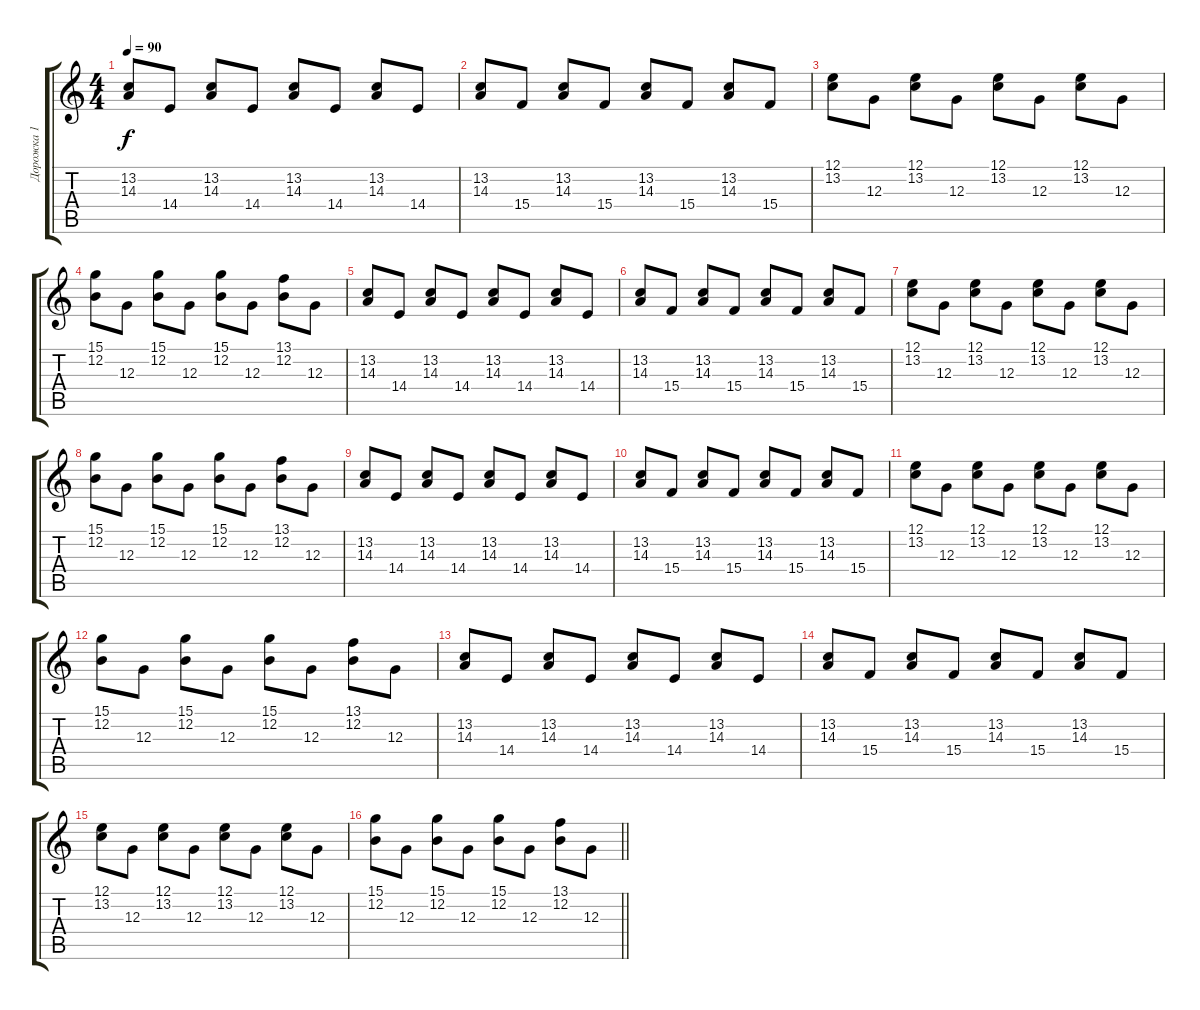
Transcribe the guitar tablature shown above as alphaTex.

\track ("Дорожка 1" "Дорожка 1") {instrument brightacousticpiano}
\staff {score tabs}
\tuning (E4 B3 G3 D3 A2 E2) {hide}
\ts (4 4)
\tempo 90
\clef g2
\ks c
(13.2 14.3).8{dy f} 14.4.8 (13.2 14.3).8 14.4.8 (13.2 14.3).8 14.4.8 (13.2 14.3).8 14.4.8 |
(13.2 14.3).8 15.4.8 (13.2 14.3).8 15.4.8 (13.2 14.3).8 15.4.8 (13.2 14.3).8 15.4.8 |
(12.1 13.2).8 12.3.8 (12.1 13.2).8 12.3.8 (12.1 13.2).8 12.3.8 (12.1 13.2).8 12.3.8 |
(15.1 12.2).8 12.3.8 (15.1 12.2).8 12.3.8 (15.1 12.2).8 12.3.8 (13.1 12.2).8 12.3.8 |
(13.2 14.3).8 14.4.8 (13.2 14.3).8 14.4.8 (13.2 14.3).8 14.4.8 (13.2 14.3).8 14.4.8 |
(13.2 14.3).8 15.4.8 (13.2 14.3).8 15.4.8 (13.2 14.3).8 15.4.8 (13.2 14.3).8 15.4.8 |
(12.1 13.2).8 12.3.8 (12.1 13.2).8 12.3.8 (12.1 13.2).8 12.3.8 (12.1 13.2).8 12.3.8 |
(15.1 12.2).8 12.3.8 (15.1 12.2).8 12.3.8 (15.1 12.2).8 12.3.8 (13.1 12.2).8 12.3.8 |
(13.2 14.3).8 14.4.8 (13.2 14.3).8 14.4.8 (13.2 14.3).8 14.4.8 (13.2 14.3).8 14.4.8 |
(13.2 14.3).8 15.4.8 (13.2 14.3).8 15.4.8 (13.2 14.3).8 15.4.8 (13.2 14.3).8 15.4.8 |
(12.1 13.2).8 12.3.8 (12.1 13.2).8 12.3.8 (12.1 13.2).8 12.3.8 (12.1 13.2).8 12.3.8 |
(15.1 12.2).8 12.3.8 (15.1 12.2).8 12.3.8 (15.1 12.2).8 12.3.8 (13.1 12.2).8 12.3.8 |
(13.2 14.3).8 14.4.8 (13.2 14.3).8 14.4.8 (13.2 14.3).8 14.4.8 (13.2 14.3).8 14.4.8 |
(13.2 14.3).8 15.4.8 (13.2 14.3).8 15.4.8 (13.2 14.3).8 15.4.8 (13.2 14.3).8 15.4.8 |
(12.1 13.2).8 12.3.8 (12.1 13.2).8 12.3.8 (12.1 13.2).8 12.3.8 (12.1 13.2).8 12.3.8 |
\barLineRight lightlight
(15.1 12.2).8 12.3.8 (15.1 12.2).8 12.3.8 (15.1 12.2).8 12.3.8 (13.1 12.2).8 12.3.8
